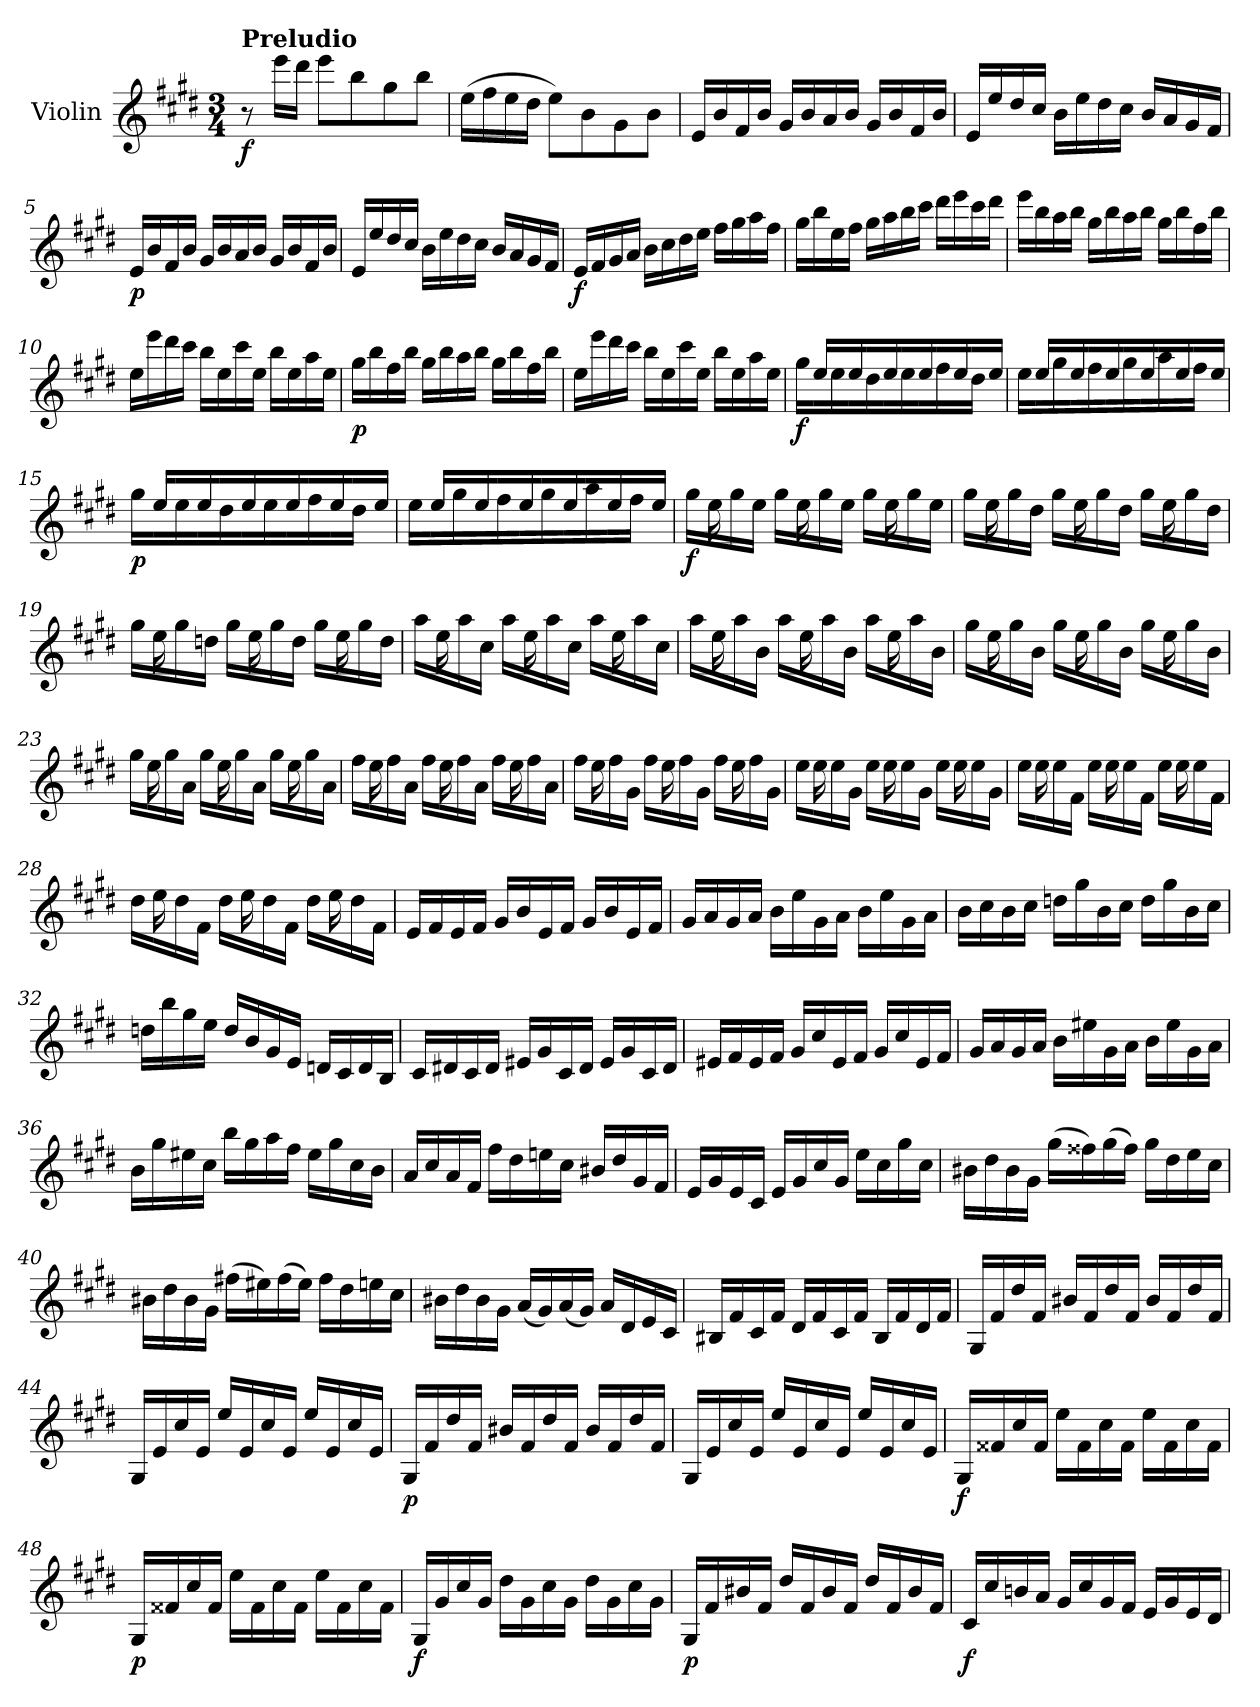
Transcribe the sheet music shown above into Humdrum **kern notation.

**kern	**dynam
*part1	*part1
*staff1	*staff1
*I"Violin	*
*I'Vln.	*
*clefG2	*
*k[f#c#g#d#]	*
*M3/4	*
=1	=1
!LO:TX:a:B:t=Preludio	!
!	!LO:DY:b
8r	f
16eee\LL	.
16ddd#\JJ	.
8eee\L	.
8bb\	.
8gg#\	.
8bb\J	.
=2	=2
(>16ee\LL	.
16ff#\	.
16ee\	.
16dd#\JJ	.
8ee\L)	.
8b\	.
8g#\	.
8b\J	.
=3	=3
16e/LL	.
16b/	.
16f#/	.
16b/JJ	.
16g#/LL	.
16b/	.
16a/	.
16b/JJ	.
16g#/LL	.
16b/	.
16f#/	.
16b/JJ	.
=4	=4
16e/LL	.
16ee/	.
16dd#/	.
16cc#/JJ	.
16b\LL	.
16ee\	.
16dd#\	.
16cc#\JJ	.
16b/LL	.
16a/	.
16g#/	.
16f#/JJ	.
!!LO:LB:g=z
=5	=5
!	!LO:DY:b
16e/LL	p
16b/	.
16f#/	.
16b/JJ	.
16g#/LL	.
16b/	.
16a/	.
16b/JJ	.
16g#/LL	.
16b/	.
16f#/	.
16b/JJ	.
=6	=6
16e/LL	.
16ee/	.
16dd#/	.
16cc#/JJ	.
16b\LL	.
16ee\	.
16dd#\	.
16cc#\JJ	.
16b/LL	.
16a/	.
16g#/	.
16f#/JJ	.
=7	=7
!	!LO:DY:b
16e/LL	f
16f#/	.
16g#/	.
16a/JJ	.
16b\LL	.
16cc#\	.
16dd#\	.
16ee\JJ	.
16ff#\LL	.
16gg#\	.
16aa\	.
16ff#\JJ	.
=8	=8
16gg#\LL	.
16bb\	.
16ee\	.
16ff#\JJ	.
16gg#\LL	.
16aa\	.
16bb\	.
16ccc#\JJ	.
16ddd#\LL	.
16eee\	.
16ccc#\	.
16ddd#\JJ	.
!!LO:LB:g=z
=9	=9
16eee\LL	.
16bb\	.
16aa\	.
16bb\JJ	.
16gg#\LL	.
16bb\	.
16aa\	.
16bb\JJ	.
16gg#\LL	.
16bb\	.
16ff#\	.
16bb\JJ	.
=10	=10
16ee\LL	.
16eee\	.
16ddd#\	.
16ccc#\JJ	.
16bb\LL	.
16ee\	.
16ccc#\	.
16ee\JJ	.
16bb\LL	.
16ee\	.
16aa\	.
16ee\JJ	.
=11	=11
!	!LO:DY:b
16gg#\LL	p
16bb\	.
16ff#\	.
16bb\JJ	.
16gg#\LL	.
16bb\	.
16aa\	.
16bb\JJ	.
16gg#\LL	.
16bb\	.
16ff#\	.
16bb\JJ	.
=12	=12
16ee\LL	.
16eee\	.
16ddd#\	.
16ccc#\JJ	.
16bb\LL	.
16ee\	.
16ccc#\	.
16ee\JJ	.
16bb\LL	.
16ee\	.
16aa\	.
16ee\JJ	.
!!LO:LB:g=z
=13	=13
*^	*
!	!	!LO:DY:b
16ryy	16gg#\LL	f
16ee/LL	16rffyy	.
16ryy	16ee\	.
16ee/	16rffyy	.
16ryy	16dd#\	.
16ee/	16rffyy	.
16rgyy	16ee\	.
16ee/	16rffyy	.
16rgyy	16ff#\	.
16ee/	16rffyy	.
16rgyy	16dd#\JJ	.
16ee/JJ	16rffyy	.
=14	=14	=14
16reyy	16ee\LL	.
16ee/LL	16raayy	.
16reyy	16gg#\	.
16ee/	16raayy	.
16reyy	16ff#\	.
16ee/	16raayy	.
16reyy	16gg#\	.
16ee/	16raayy	.
16reyy	16aa\	.
16ee/	16raayy	.
16reyy	16ff#\JJ	.
16ee/JJ	16raayy	.
=15	=15	=15
!	!	!LO:DY:b
16reyy	16gg#\LL	p
16ee/LL	16raayy	.
16reyy	16ee\	.
16ee/	16raayy	.
16reyy	16dd#\	.
16ee/	16raayy	.
16reyy	16ee\	.
16ee/	16raayy	.
16reyy	16ff#\	.
16ee/	16raayy	.
16reyy	16dd#\JJ	.
16ee/JJ	16raayy	.
=16	=16	=16
16reyy	16ee\LL	.
16ee/LL	16raayy	.
16reyy	16gg#\	.
16ee/	16raayy	.
16reyy	16ff#\	.
16ee/	16raayy	.
16reyy	16gg#\	.
16ee/	16raayy	.
16reyy	16aa\	.
16ee/	16raayy	.
16reyy	16ff#\JJ	.
16ee/JJ	16raayy	.
!!LO:LB:g=z	!!
=17	=17	=17
!	!	!LO:DY:b
16ryy	16gg#\LL	f
16ee\	16reeeyy	.
16ryy	16gg#\	.
16ryy	16ee\JJ	.
16ryy	16gg#\LL	.
16ee\	16reeeyy	.
16ryy	16gg#\	.
16ryy	16ee\JJ	.
16ryy	16gg#\LL	.
16ee\	16reeeyy	.
16ryy	16gg#\	.
16ryy	16ee\JJ	.
=18	=18	=18
16ryy	16gg#\LL	.
16ee\	16reeeyy	.
16ryy	16gg#\	.
16ryy	16dd#\JJ	.
16ryy	16gg#\LL	.
16ee\	16reeeyy	.
16ryy	16gg#\	.
16ryy	16dd#\JJ	.
16ryy	16gg#\LL	.
16ee\	16reeeyy	.
16ryy	16gg#\	.
16ryy	16dd#\JJ	.
=19	=19	=19
16ryy	16gg#\LL	.
16ee\	16reeeyy	.
16ryy	16gg#\	.
16ryy	16ddn\JJ	.
16ryy	16gg#\LL	.
16ee\	16reeeyy	.
16ryy	16gg#\	.
16ryy	16dd\JJ	.
16ryy	16gg#\LL	.
16ee\	16reeeyy	.
16ryy	16gg#\	.
16ryy	16dd\JJ	.
=20	=20	=20
16ryy	16aa\LL	.
16ee\	16reeeyy	.
16ryy	16aa\	.
16ryy	16cc#\JJ	.
16ryy	16aa\LL	.
16ee\	16reeeyy	.
16ryy	16aa\	.
16ryy	16cc#\JJ	.
16ryy	16aa\LL	.
16ee\	16reeeyy	.
16ryy	16aa\	.
16ryy	16cc#\JJ	.
!!LO:LB:g=z	!!
=21	=21	=21
16ryy	16aa\LL	.
16ee\	16reeeyy	.
16ryy	16aa\	.
16ryy	16b\JJ	.
16ryy	16aa\LL	.
16ee\	16reeeyy	.
16ryy	16aa\	.
16ryy	16b\JJ	.
16ryy	16aa\LL	.
16ee\	16reeeyy	.
16ryy	16aa\	.
16ryy	16b\JJ	.
=22	=22	=22
16ryy	16gg#\LL	.
16ee\	16reeeyy	.
16ryy	16gg#\	.
16ryy	16b\JJ	.
16ryy	16gg#\LL	.
16ee\	16reeeyy	.
16ryy	16gg#\	.
16ryy	16b\JJ	.
16ryy	16gg#\LL	.
16ee\	16reeeyy	.
16ryy	16gg#\	.
16ryy	16b\JJ	.
=23	=23	=23
16ryy	16gg#\LL	.
16ee\	16reeeyy	.
16ryy	16gg#\	.
16ryy	16a\JJ	.
16ryy	16gg#\LL	.
16ee\	16reeeyy	.
16ryy	16gg#\	.
16ryy	16a\JJ	.
16ryy	16gg#\LL	.
16ee\	16reeeyy	.
16ryy	16gg#\	.
16ryy	16a\JJ	.
=24	=24	=24
16ryy	16ff#\LL	.
16ee\	16reeeyy	.
16ryy	16ff#\	.
16ryy	16a\JJ	.
16ryy	16ff#\LL	.
16ee\	16reeeyy	.
16ryy	16ff#\	.
16ryy	16a\JJ	.
16ryy	16ff#\LL	.
16ee\	16reeeyy	.
16ryy	16ff#\	.
16ryy	16a\JJ	.
!!LO:LB:g=z	!!
=25	=25	=25
16ryy	16ff#\LL	.
16ee\	16reeeyy	.
16ryy	16ff#\	.
16ryy	16g#\JJ	.
16ryy	16ff#\LL	.
16ee\	16reeeyy	.
16ryy	16ff#\	.
16ryy	16g#\JJ	.
16ryy	16ff#\LL	.
16ee\	16reeeyy	.
16ryy	16ff#\	.
16ryy	16g#\JJ	.
=26	=26	=26
16ryy	16ee\LL	.
16ee\	16reeeyy	.
16ryy	16ee\	.
16ryy	16g#\JJ	.
16ryy	16ee\LL	.
16ee\	16reeeyy	.
16ryy	16ee\	.
16ryy	16g#\JJ	.
16ryy	16ee\LL	.
16ee\	16reeeyy	.
16ryy	16ee\	.
16ryy	16g#\JJ	.
=27	=27	=27
16ryy	16ee\LL	.
16ee\	16reeeyy	.
16ryy	16ee\	.
16ryy	16f#\JJ	.
16ryy	16ee\LL	.
16ee\	16reeeyy	.
16ryy	16ee\	.
16ryy	16f#\JJ	.
16ryy	16ee\LL	.
16ee\	16reeeyy	.
16ryy	16ee\	.
16ryy	16f#\JJ	.
=28	=28	=28
16ryy	16dd#\LL	.
16ee\	16reeeyy	.
16ryy	16dd#\	.
16ryy	16f#\JJ	.
16ryy	16dd#\LL	.
16ee\	16reeeyy	.
16ryy	16dd#\	.
16ryy	16f#\JJ	.
16ryy	16dd#\LL	.
16ee\	16reeeyy	.
16ryy	16dd#\	.
16ryy	16f#\JJ	.
*v	*v	*
!!LO:LB:g=z
=29	=29
16e/LL	.
16f#/	.
16e/	.
16f#/JJ	.
16g#/LL	.
16b/	.
16e/	.
16f#/JJ	.
16g#/LL	.
16b/	.
16e/	.
16f#/JJ	.
=30	=30
16g#/LL	.
16a/	.
16g#/	.
16a/JJ	.
16b\LL	.
16ee\	.
16g#\	.
16a\JJ	.
16b\LL	.
16ee\	.
16g#\	.
16a\JJ	.
=31	=31
16b\LL	.
16cc#\	.
16b\	.
16cc#\JJ	.
16ddn\LL	.
16gg#\	.
16b\	.
16cc#\JJ	.
16dd\LL	.
16gg#\	.
16b\	.
16cc#\JJ	.
=32	=32
16ddn\LL	.
16bb\	.
16gg#\	.
16ee\JJ	.
16dd/LL	.
16b/	.
16g#/	.
16e/JJ	.
16dn/LL	.
16c#/	.
16d/	.
16B/JJ	.
!!LO:LB:g=z
=33	=33
16c#/LL	.
16d#X/	.
16c#/	.
16d#/JJ	.
16e#X/LL	.
16g#/	.
16c#/	.
16d#/JJ	.
16e#/LL	.
16g#/	.
16c#/	.
16d#/JJ	.
=34	=34
16e#X/LL	.
16f#/	.
16e#/	.
16f#/JJ	.
16g#/LL	.
16cc#/	.
16e#/	.
16f#/JJ	.
16g#/LL	.
16cc#/	.
16e#/	.
16f#/JJ	.
=35	=35
16g#/LL	.
16a/	.
16g#/	.
16a/JJ	.
16b\LL	.
16ee#X\	.
16g#\	.
16a\JJ	.
16b\LL	.
16ee#\	.
16g#\	.
16a\JJ	.
=36	=36
16b\LL	.
16gg#\	.
16ee#X\	.
16cc#\JJ	.
16bb\LL	.
16gg#\	.
16aa\	.
16ff#\JJ	.
16ee#\LL	.
16gg#\	.
16cc#\	.
16b\JJ	.
!!LO:LB:g=z
=37	=37
16a/LL	.
16cc#/	.
16a/	.
16f#/JJ	.
16ff#\LL	.
16dd#\	.
16een\	.
16cc#\JJ	.
16b#X/LL	.
16dd#/	.
16g#/	.
16f#/JJ	.
=38	=38
16e/LL	.
16g#/	.
16e/	.
16c#/JJ	.
16e/LL	.
16g#/	.
16cc#/	.
16g#/JJ	.
16ee\LL	.
16cc#\	.
16gg#\	.
16cc#\JJ	.
=39	=39
16b#X\LL	.
16dd#\	.
16b#\	.
16g#\JJ	.
(>16gg#\LL	.
16ff##X\)	.
(>16gg#\	.
16ff##\JJ)	.
16gg#\LL	.
16dd#\	.
16ee\	.
16cc#\JJ	.
=40	=40
16b#X\LL	.
16dd#\	.
16b#\	.
16g#\JJ	.
(>16ff#X\LL	.
16ee#X\)	.
(>16ff#\	.
16ee#\JJ)	.
16ff#\LL	.
16dd#\	.
16een\	.
16cc#\JJ	.
!!LO:PB:g=z
=41	=41
16b#X\LL	.
16dd#\	.
16b#\	.
16g#\JJ	.
(<16a/LL	.
16g#/)	.
(<16a/	.
16g#/JJ)	.
16a/LL	.
16d#/	.
16e/	.
16c#/JJ	.
=42	=42
16B#X/LL	.
16f#/	.
16c#/	.
16f#/JJ	.
16d#/LL	.
16f#/	.
16c#/	.
16f#/JJ	.
16B#/LL	.
16f#/	.
16d#/	.
16f#/JJ	.
=43	=43
16G#/LL	.
16f#/	.
16dd#/	.
16f#/JJ	.
16b#X/LL	.
16f#/	.
16dd#/	.
16f#/JJ	.
16b#/LL	.
16f#/	.
16dd#/	.
16f#/JJ	.
=44	=44
16G#/LL	.
16e/	.
16cc#/	.
16e/JJ	.
16ee/LL	.
16e/	.
16cc#/	.
16e/JJ	.
16ee/LL	.
16e/	.
16cc#/	.
16e/JJ	.
!!LO:LB:g=z
=45	=45
!	!LO:DY:b
16G#/LL	p
16f#/	.
16dd#/	.
16f#/JJ	.
16b#X/LL	.
16f#/	.
16dd#/	.
16f#/JJ	.
16b#/LL	.
16f#/	.
16dd#/	.
16f#/JJ	.
=46	=46
16G#/LL	.
16e/	.
16cc#/	.
16e/JJ	.
16ee/LL	.
16e/	.
16cc#/	.
16e/JJ	.
16ee/LL	.
16e/	.
16cc#/	.
16e/JJ	.
=47	=47
!	!LO:DY:b
16G#/LL	f
16f##X/	.
16cc#/	.
16f##/JJ	.
16ee\LL	.
16f##\	.
16cc#\	.
16f##\JJ	.
16ee\LL	.
16f##\	.
16cc#\	.
16f##\JJ	.
=48	=48
!	!LO:DY:b
16G#/LL	p
16f##X/	.
16cc#/	.
16f##/JJ	.
16ee\LL	.
16f##\	.
16cc#\	.
16f##\JJ	.
16ee\LL	.
16f##\	.
16cc#\	.
16f##\JJ	.
!!LO:LB:g=z
=49	=49
!	!LO:DY:b
16G#/LL	f
16g#/	.
16cc#/	.
16g#/JJ	.
16dd#\LL	.
16g#\	.
16cc#\	.
16g#\JJ	.
16dd#\LL	.
16g#\	.
16cc#\	.
16g#\JJ	.
=50	=50
!	!LO:DY:b
16G#/LL	p
16f#/	.
16b#X/	.
16f#/JJ	.
16dd#/LL	.
16f#/	.
16b#/	.
16f#/JJ	.
16dd#/LL	.
16f#/	.
16b#/	.
16f#/JJ	.
=51	=51
!	!LO:DY:b
16c#/LL	f
16cc#/	.
16bn/	.
16a/JJ	.
16g#/LL	.
16cc#/	.
16g#/	.
16f#/JJ	.
16e/LL	.
16g#/	.
16e/	.
16d#/JJ	.
=	=
*-	*-
